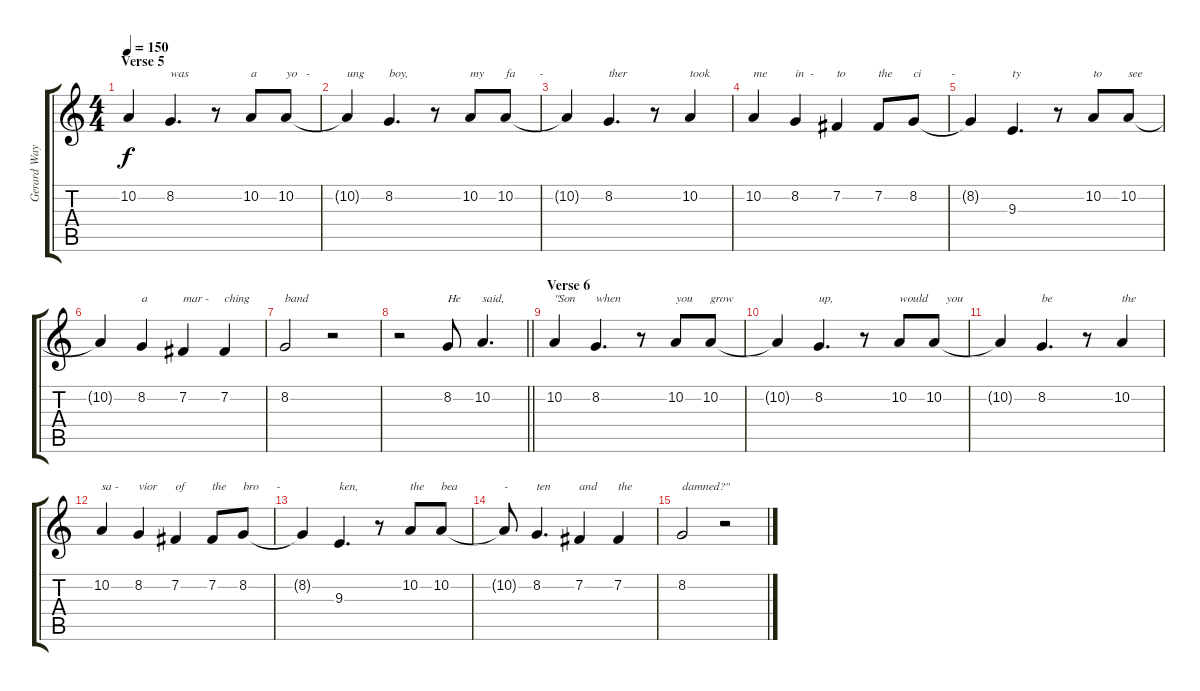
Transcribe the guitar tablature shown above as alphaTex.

\track ("Gerard Way (vocals)" "Gerard Way") {instrument oboe}
\staff {score tabs}
\tuning (E4 B3 G3 D3 A2 E2) {hide}
\ts (4 4)
\section ("" "Verse 5")
\tempo 150
\clef g2
\ks c
10.2{t}.4{dy f} 8.2.4{d txt "was"} r.8 10.2.8{txt "a"} 10.2.8{txt "yo   -"} |
10.2{t}.4{txt "ung"} 8.2.4{d txt "boy,"} r.8 10.2.8{txt "my"} 10.2.8{txt "fa        -"} |
10.2{t}.4 8.2.4{d txt "ther"} r.8 10.2.4{txt "took"} |
10.2.4{txt "me"} 8.2.4{txt "in  -"} 7.2.4{txt "to"} 7.2.8{txt "the"} 8.2.8{txt "ci          -"} |
8.2{t}.4 9.3.4{d txt "ty"} r.8 10.2.8{txt "to"} 10.2.8{txt "see"} |
10.2{t}.4 8.2.4{txt "a"} 7.2.4{txt "mar -"} 7.2.4{txt "ching"} |
8.2.2{txt "band"} r.2 |
\barLineRight lightlight
r.2 8.2.8{txt "He"} 10.2.4{d txt "said,"} |
\section ("" "Verse 6")
10.2.4{txt "\"Son"} 8.2.4{d txt "when"} r.8 10.2.8{txt "you"} 10.2.8{txt "grow"} |
10.2{t}.4 8.2.4{d txt "up,"} r.8 10.2.8{txt "would"} 10.2.8{txt "    you"} |
10.2{t}.4 8.2.4{d txt "be"} r.8 10.2.4{txt "the"} |
10.2.4{txt "sa -"} 8.2.4{txt "vior"} 7.2.4{txt "of"} 7.2.8{txt "the"} 8.2.8{txt "bro      -"} |
8.2{t}.4 9.3.4{d txt "ken,"} r.8 10.2.8{txt "the"} 10.2.8{txt "bea"} |
10.2{t}.8{txt "-"} 8.2.4{d txt "ten"} 7.2.4{txt "and"} 7.2.4{txt "the"} |
8.2.2{txt "damned?\""} r.2
